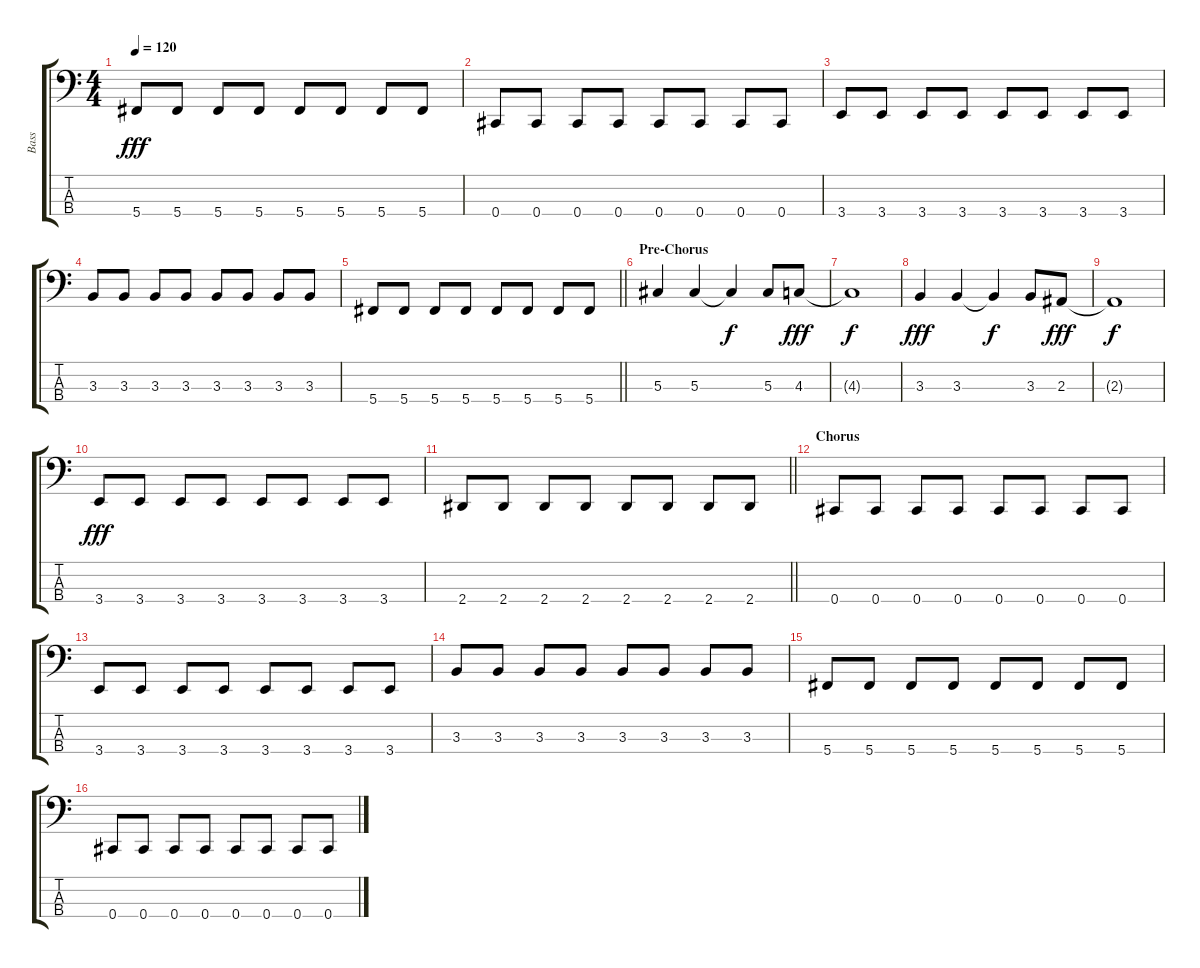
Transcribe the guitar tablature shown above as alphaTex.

\track ("Bass" "Bass") {instrument electricbasspick}
\staff {score tabs}
\tuning (Gb2 Db2 Ab1 Db1) {hide}
\ts (4 4)
\tempo 120
\clef f4
\ks c
5.4.8{dy fff} 5.4.8 5.4.8 5.4.8 5.4.8 5.4.8 5.4.8 5.4.8 |
0.4.8 0.4.8 0.4.8 0.4.8 0.4.8 0.4.8 0.4.8 0.4.8 |
3.4.8 3.4.8 3.4.8 3.4.8 3.4.8 3.4.8 3.4.8 3.4.8 |
3.3.8 3.3.8 3.3.8 3.3.8 3.3.8 3.3.8 3.3.8 3.3.8 |
\barLineRight lightlight
5.4.8 5.4.8 5.4.8 5.4.8 5.4.8 5.4.8 5.4.8 5.4.8 |
\section ("" "Pre-Chorus")
5.3.4 5.3.4 5.3{t}.4{dy f} 5.3.8 4.3.8{dy fff} |
4.3{t}.1{dy f} |
3.3.4{dy fff} 3.3.4 3.3{t}.4{dy f} 3.3.8 2.3.8{dy fff} |
2.3{t}.1{dy f} |
3.4.8{dy fff} 3.4.8 3.4.8 3.4.8 3.4.8 3.4.8 3.4.8 3.4.8 |
\barLineRight lightlight
2.4.8 2.4.8 2.4.8 2.4.8 2.4.8 2.4.8 2.4.8 2.4.8 |
\section ("" "Chorus")
0.4.8 0.4.8 0.4.8 0.4.8 0.4.8 0.4.8 0.4.8 0.4.8 |
3.4.8 3.4.8 3.4.8 3.4.8 3.4.8 3.4.8 3.4.8 3.4.8 |
3.3.8 3.3.8 3.3.8 3.3.8 3.3.8 3.3.8 3.3.8 3.3.8 |
5.4.8 5.4.8 5.4.8 5.4.8 5.4.8 5.4.8 5.4.8 5.4.8 |
0.4.8 0.4.8 0.4.8 0.4.8 0.4.8 0.4.8 0.4.8 0.4.8
